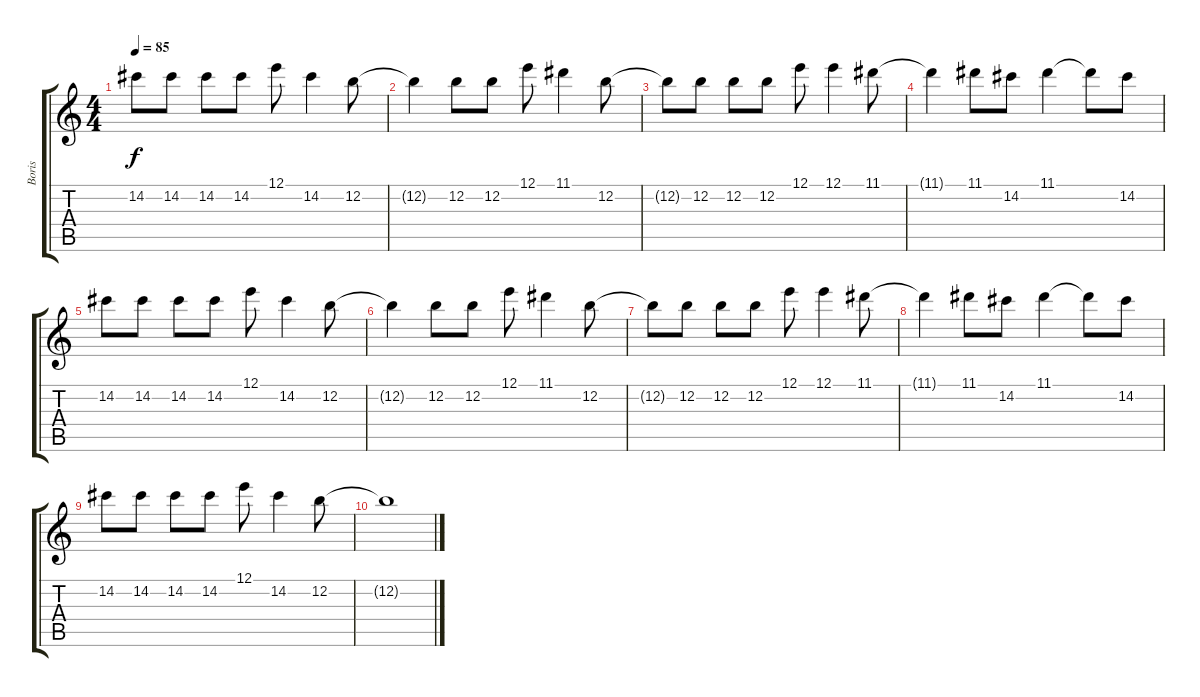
\track ("Boris" "Boris") {instrument distortionguitar}
\staff {score tabs}
\tuning (E4 B3 G3 D3 A2 E2) {hide}
\ts (4 4)
\tempo 85
\clef g2
\ks c
14.2.8{dy f} 14.2.8 14.2.8 14.2.8 12.1.8 14.2.4 12.2.8 |
12.2{t}.4 12.2.8 12.2.8 12.1.8 11.1.4 12.2.8 |
12.2{t}.8 12.2.8 12.2.8 12.2.8 12.1.8 12.1.4 11.1.8 |
11.1{t}.4 11.1.8 14.2.8 11.1.4 11.1{t}.8 14.2.8 |
14.2.8 14.2.8 14.2.8 14.2.8 12.1.8 14.2.4 12.2.8 |
12.2{t}.4 12.2.8 12.2.8 12.1.8 11.1.4 12.2.8 |
12.2{t}.8 12.2.8 12.2.8 12.2.8 12.1.8 12.1.4 11.1.8 |
11.1{t}.4 11.1.8 14.2.8 11.1.4 11.1{t}.8 14.2.8 |
14.2.8 14.2.8 14.2.8 14.2.8 12.1.8 14.2.4 12.2.8 |
12.2{t}.1
